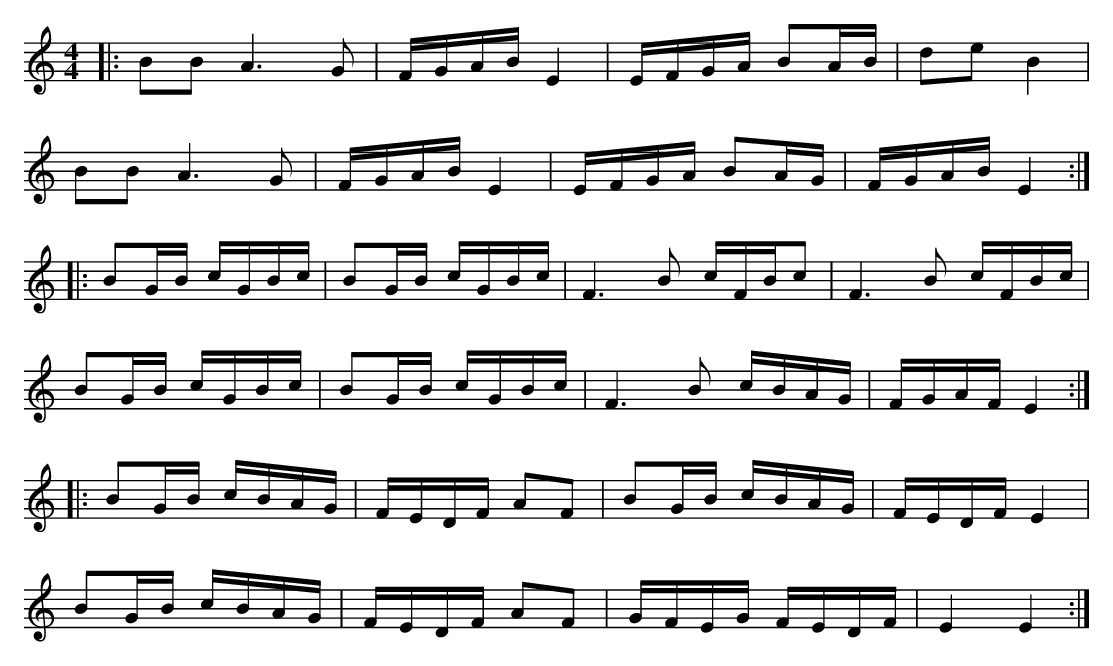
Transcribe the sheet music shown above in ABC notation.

X:1
M:4/4
K:Ddor
|:BB A3G|F/G/A/B/ E2|E/F/G/A/ BA/B/|de B2|
BB A3G|F/G/A/B/ E2|E/F/G/A/ BA/G/|F/G/A/B/ E2:|
|:BG/B/ c/G/B/c/|BG/B/ c/G/B/c/|F3B c/F/B/c|F3B c/F/B/c/|
BG/B/ c/G/B/c/|BG/B/ c/G/B/c/|F3B c/B/A/G/|F/G/A/F/ E2:|
|:BG/B/ c/B/A/G/|F/E/D/F/ AF|BG/B/ c/B/A/G/|F/E/D/F/ E2|
BG/B/ c/B/A/G/|F/E/D/F/ AF|G/F/E/G/ F/E/D/F/|E2 E2:|
